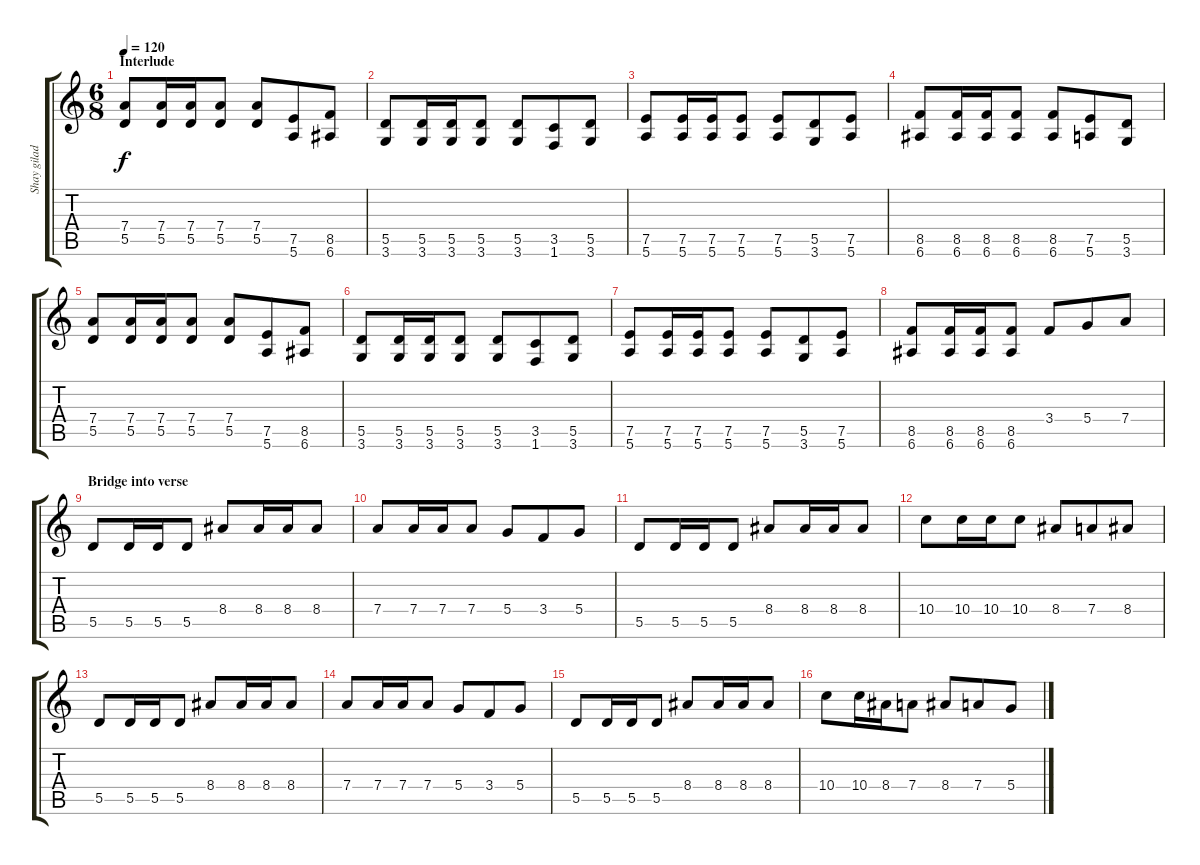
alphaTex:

\track ("Shay giladi" "Shay gilad") {instrument distortionguitar}
\staff {score tabs}
\tuning (E4 B3 G3 D3 A2 E2) {hide}
\ts (6 8)
\section ("" "Interlude")
\tempo 120
\clef g2
\ks c
(7.4 5.5).8{dy f} (7.4 5.5).16 (7.4 5.5).16 (7.4 5.5).8 (7.4 5.5).8 (7.5 5.6).8 (8.5 6.6).8 |
(5.5 3.6).8 (5.5 3.6).16 (5.5 3.6).16 (5.5 3.6).8 (5.5 3.6).8 (3.5 1.6).8 (5.5 3.6).8 |
(7.5 5.6).8 (7.5 5.6).16 (7.5 5.6).16 (7.5 5.6).8 (7.5 5.6).8 (5.5 3.6).8 (7.5 5.6).8 |
(8.5 6.6).8 (8.5 6.6).16 (8.5 6.6).16 (8.5 6.6).8 (8.5 6.6).8 (7.5 5.6).8 (5.5 3.6).8 |
(7.4 5.5).8 (7.4 5.5).16 (7.4 5.5).16 (7.4 5.5).8 (7.4 5.5).8 (7.5 5.6).8 (8.5 6.6).8 |
(5.5 3.6).8 (5.5 3.6).16 (5.5 3.6).16 (5.5 3.6).8 (5.5 3.6).8 (3.5 1.6).8 (5.5 3.6).8 |
(7.5 5.6).8 (7.5 5.6).16 (7.5 5.6).16 (7.5 5.6).8 (7.5 5.6).8 (5.5 3.6).8 (7.5 5.6).8 |
(8.5 6.6).8 (8.5 6.6).16 (8.5 6.6).16 (8.5 6.6).8 3.4.8 5.4.8 7.4.8 |
\section ("" "Bridge into verse")
5.5.8 5.5.16 5.5.16 5.5.8 8.4.8 8.4.16 8.4.16 8.4.8 |
7.4.8 7.4.16 7.4.16 7.4.8 5.4.8 3.4.8 5.4.8 |
5.5.8 5.5.16 5.5.16 5.5.8 8.4.8 8.4.16 8.4.16 8.4.8 |
10.4.8 10.4.16 10.4.16 10.4.8 8.4.8 7.4.8 8.4.8 |
5.5.8 5.5.16 5.5.16 5.5.8 8.4.8 8.4.16 8.4.16 8.4.8 |
7.4.8 7.4.16 7.4.16 7.4.8 5.4.8 3.4.8 5.4.8 |
5.5.8 5.5.16 5.5.16 5.5.8 8.4.8 8.4.16 8.4.16 8.4.8 |
10.4.8 10.4.16 8.4.16 7.4.8 8.4.8 7.4.8 5.4.8
